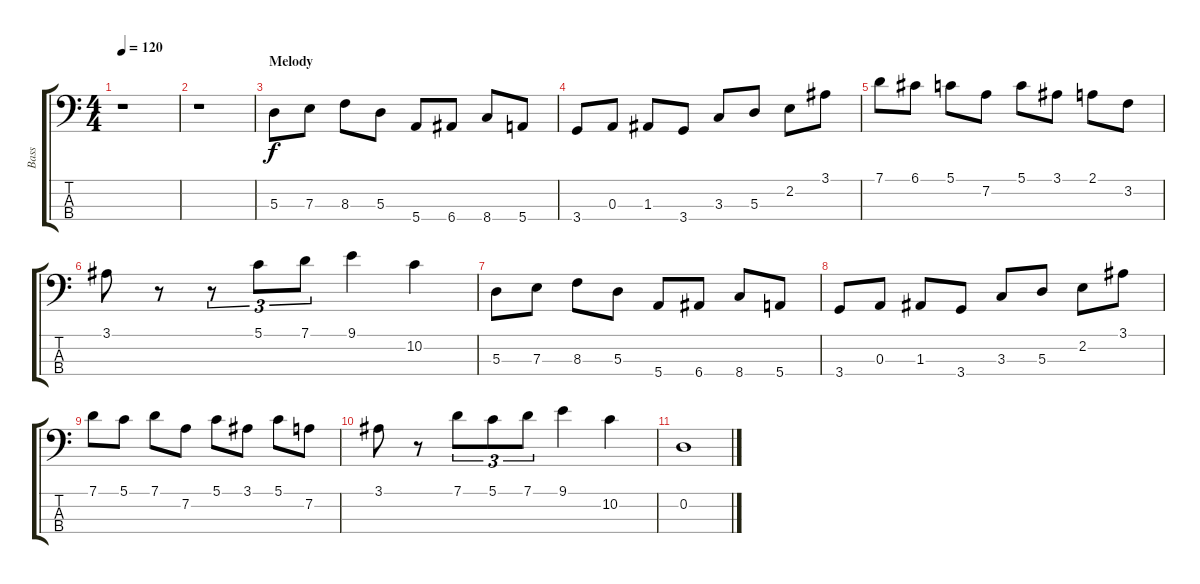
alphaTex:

\track ("Bass" "Bass") {instrument electricbassfinger}
\staff {score tabs}
\tuning (G2 D2 A1 E1) {hide}
\ts (4 4)
\tempo 120
\clef f4
\ks c
r.1{dy f} |
r.1 |
\section ("" "Melody")
5.3.8 7.3.8 8.3.8 5.3.8 5.4.8 6.4.8 8.4.8 5.4.8 |
3.4.8 0.3.8 1.3.8 3.4.8 3.3.8 5.3.8 2.2.8 3.1.8 |
7.1.8 6.1.8 5.1.8 7.2.8 5.1.8 3.1.8 2.1.8 3.2.8 |
3.1.8 r.8 r.8{tu (3 2)} 5.1.8{tu (3 2)} 7.1.8{tu (3 2)} 9.1.4 10.2.4 |
5.3.8 7.3.8 8.3.8 5.3.8 5.4.8 6.4.8 8.4.8 5.4.8 |
3.4.8 0.3.8 1.3.8 3.4.8 3.3.8 5.3.8 2.2.8 3.1.8 |
7.1.8 5.1.8 7.1.8 7.2.8 5.1.8 3.1.8 5.1.8 7.2.8 |
3.1.8 r.8 7.1.8{tu (3 2)} 5.1.8{tu (3 2)} 7.1.8{tu (3 2)} 9.1.4 10.2.4 |
0.2.1
